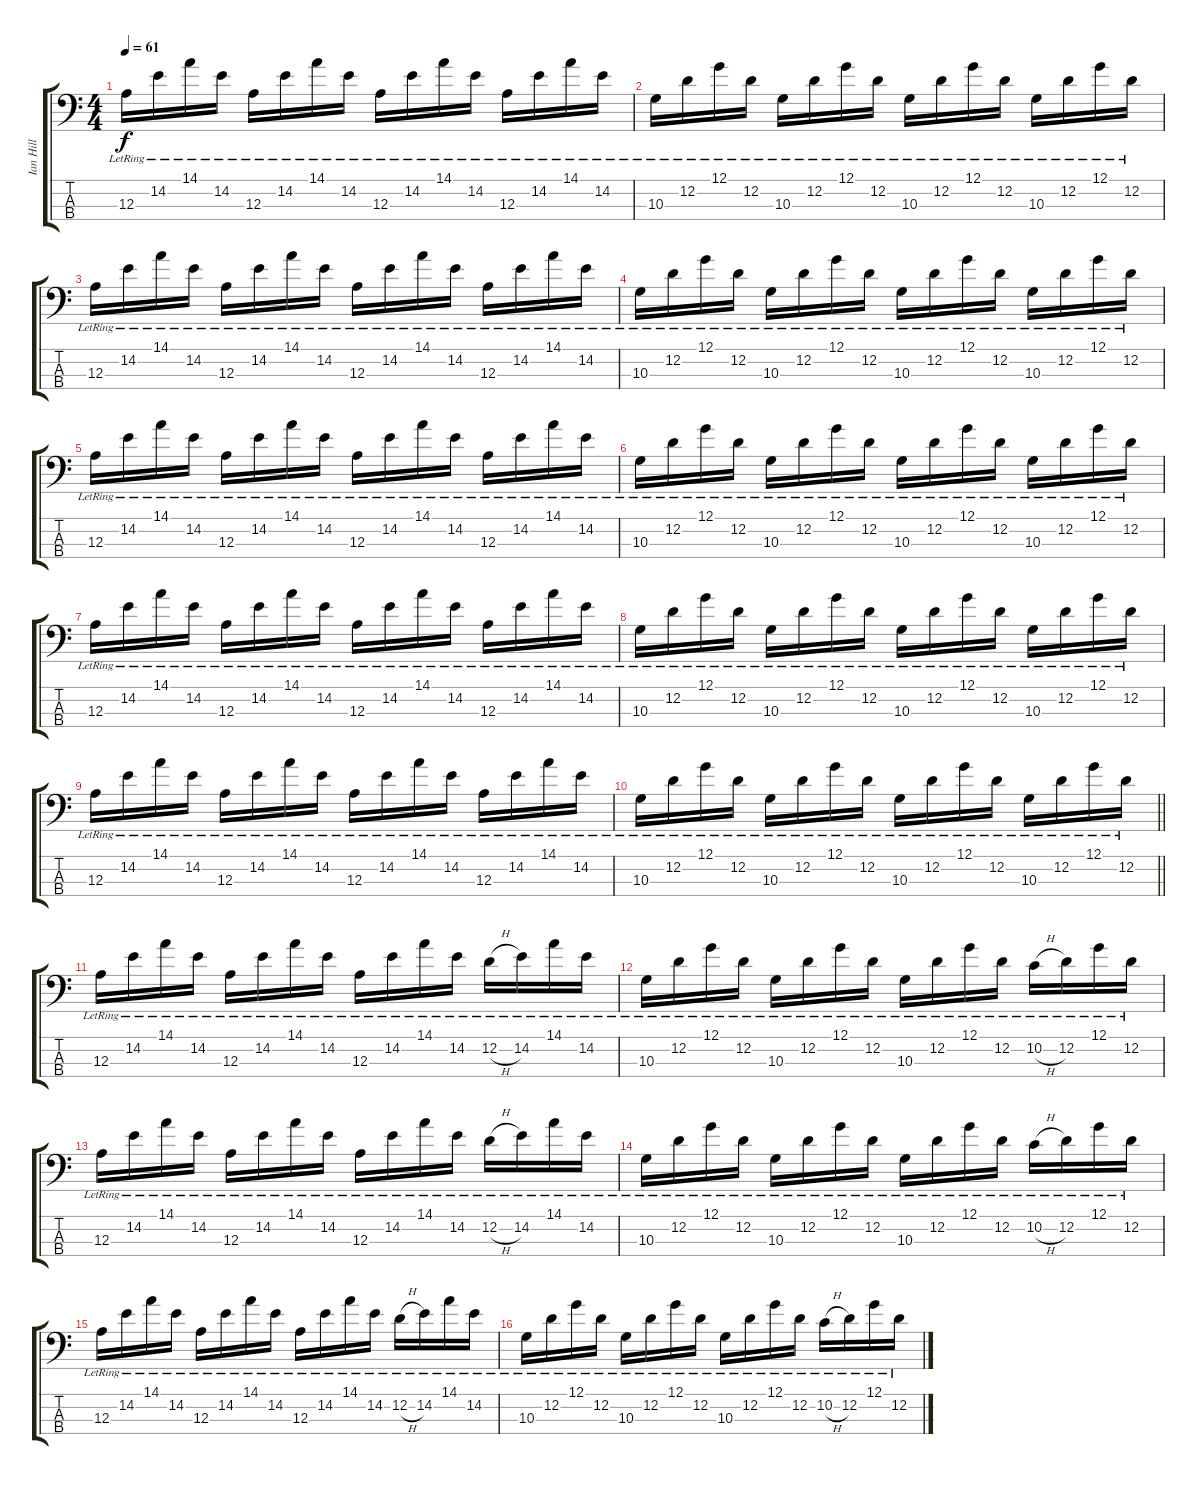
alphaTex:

\track ("Ian Hill" "Ian Hill") {instrument electricbassfinger}
\staff {score tabs}
\tuning (G2 D2 A1 E1) {hide}
\ts (4 4)
\tempo 61
\clef f4
\ks c
12.3{lr}.16{dy f volume 0 instrument electricbassfinger} 14.2{lr}.16 14.1{lr}.16 14.2{lr}.16 12.3{lr}.16{volume 7} 14.2{lr}.16 14.1{lr}.16 14.2{lr}.16 12.3{lr}.16 14.2{lr}.16 14.1{lr}.16 14.2{lr}.16 12.3{lr}.16 14.2{lr}.16 14.1{lr}.16 14.2{lr}.16 |
10.3{lr}.16 12.2{lr}.16 12.1{lr}.16 12.2{lr}.16 10.3{lr}.16 12.2{lr}.16 12.1{lr}.16 12.2{lr}.16 10.3{lr}.16 12.2{lr}.16 12.1{lr}.16 12.2{lr}.16 10.3{lr}.16 12.2{lr}.16 12.1{lr}.16 12.2{lr}.16 |
12.3{lr}.16 14.2{lr}.16 14.1{lr}.16 14.2{lr}.16 12.3{lr}.16 14.2{lr}.16 14.1{lr}.16 14.2{lr}.16 12.3{lr}.16 14.2{lr}.16 14.1{lr}.16 14.2{lr}.16 12.3{lr}.16 14.2{lr}.16 14.1{lr}.16 14.2{lr}.16 |
10.3{lr}.16 12.2{lr}.16 12.1{lr}.16 12.2{lr}.16 10.3{lr}.16 12.2{lr}.16 12.1{lr}.16 12.2{lr}.16 10.3{lr}.16 12.2{lr}.16 12.1{lr}.16 12.2{lr}.16 10.3{lr}.16 12.2{lr}.16 12.1{lr}.16 12.2{lr}.16 |
12.3{lr}.16{volume 13} 14.2{lr}.16 14.1{lr}.16 14.2{lr}.16 12.3{lr}.16 14.2{lr}.16 14.1{lr}.16 14.2{lr}.16 12.3{lr}.16 14.2{lr}.16 14.1{lr}.16 14.2{lr}.16 12.3{lr}.16 14.2{lr}.16 14.1{lr}.16 14.2{lr}.16 |
10.3{lr}.16 12.2{lr}.16 12.1{lr}.16 12.2{lr}.16 10.3{lr}.16 12.2{lr}.16 12.1{lr}.16 12.2{lr}.16 10.3{lr}.16 12.2{lr}.16 12.1{lr}.16 12.2{lr}.16 10.3{lr}.16 12.2{lr}.16 12.1{lr}.16 12.2{lr}.16 |
12.3{lr}.16 14.2{lr}.16 14.1{lr}.16 14.2{lr}.16 12.3{lr}.16 14.2{lr}.16 14.1{lr}.16 14.2{lr}.16 12.3{lr}.16 14.2{lr}.16 14.1{lr}.16 14.2{lr}.16 12.3{lr}.16 14.2{lr}.16 14.1{lr}.16 14.2{lr}.16 |
10.3{lr}.16 12.2{lr}.16 12.1{lr}.16 12.2{lr}.16 10.3{lr}.16 12.2{lr}.16 12.1{lr}.16 12.2{lr}.16 10.3{lr}.16 12.2{lr}.16 12.1{lr}.16 12.2{lr}.16 10.3{lr}.16 12.2{lr}.16 12.1{lr}.16 12.2{lr}.16 |
12.3{lr}.16{volume 16} 14.2{lr}.16 14.1{lr}.16 14.2{lr}.16 12.3{lr}.16 14.2{lr}.16 14.1{lr}.16 14.2{lr}.16 12.3{lr}.16 14.2{lr}.16 14.1{lr}.16 14.2{lr}.16 12.3{lr}.16 14.2{lr}.16 14.1{lr}.16 14.2{lr}.16 |
\barLineRight lightlight
10.3{lr}.16 12.2{lr}.16 12.1{lr}.16 12.2{lr}.16 10.3{lr}.16 12.2{lr}.16 12.1{lr}.16 12.2{lr}.16 10.3{lr}.16 12.2{lr}.16 12.1{lr}.16 12.2{lr}.16 10.3{lr}.16 12.2{lr}.16 12.1{lr}.16 12.2{lr}.16 |
\section ("" "")
12.3{lr}.16 14.2{lr}.16 14.1{lr}.16 14.2{lr}.16 12.3{lr}.16 14.2{lr}.16 14.1{lr}.16 14.2{lr}.16 12.3{lr}.16 14.2{lr}.16 14.1{lr}.16 14.2{lr}.16 12.2{h lr}.16 14.2{lr}.16 14.1{lr}.16 14.2{lr}.16 |
10.3{lr}.16 12.2{lr}.16 12.1{lr}.16 12.2{lr}.16 10.3{lr}.16 12.2{lr}.16 12.1{lr}.16 12.2{lr}.16 10.3{lr}.16 12.2{lr}.16 12.1{lr}.16 12.2{lr}.16 10.2{h lr}.16 12.2{lr}.16 12.1{lr}.16 12.2{lr}.16 |
12.3{lr}.16 14.2{lr}.16 14.1{lr}.16 14.2{lr}.16 12.3{lr}.16 14.2{lr}.16 14.1{lr}.16 14.2{lr}.16 12.3{lr}.16 14.2{lr}.16 14.1{lr}.16 14.2{lr}.16 12.2{h lr}.16 14.2{lr}.16 14.1{lr}.16 14.2{lr}.16 |
10.3{lr}.16 12.2{lr}.16 12.1{lr}.16 12.2{lr}.16 10.3{lr}.16 12.2{lr}.16 12.1{lr}.16 12.2{lr}.16 10.3{lr}.16 12.2{lr}.16 12.1{lr}.16 12.2{lr}.16 10.2{h lr}.16 12.2{lr}.16 12.1{lr}.16 12.2{lr}.16 |
12.3{lr}.16 14.2{lr}.16 14.1{lr}.16 14.2{lr}.16 12.3{lr}.16 14.2{lr}.16 14.1{lr}.16 14.2{lr}.16 12.3{lr}.16 14.2{lr}.16 14.1{lr}.16 14.2{lr}.16 12.2{h lr}.16 14.2{lr}.16 14.1{lr}.16 14.2{lr}.16 |
10.3{lr}.16 12.2{lr}.16 12.1{lr}.16 12.2{lr}.16 10.3{lr}.16 12.2{lr}.16 12.1{lr}.16 12.2{lr}.16 10.3{lr}.16 12.2{lr}.16 12.1{lr}.16 12.2{lr}.16 10.2{h lr}.16 12.2{lr}.16 12.1{lr}.16 12.2{lr}.16
